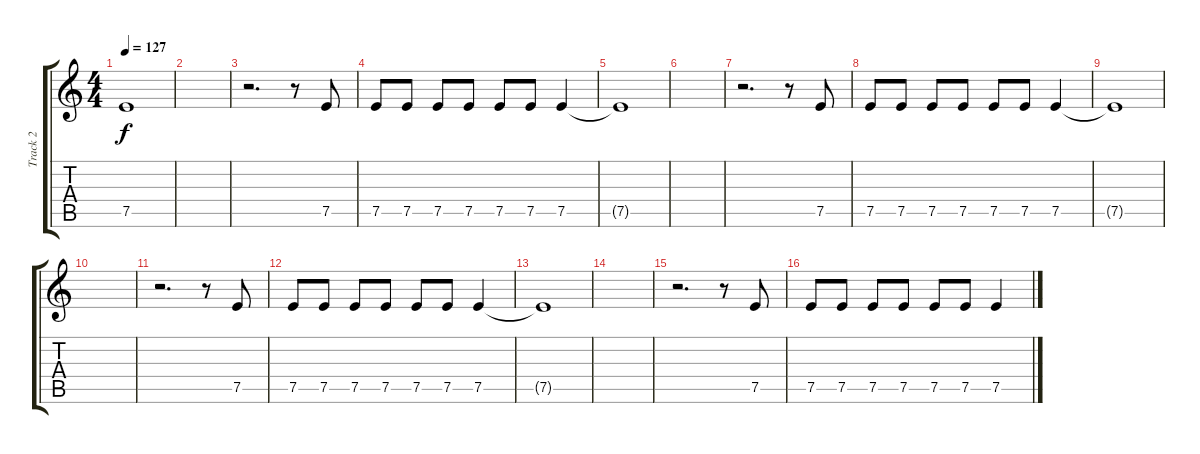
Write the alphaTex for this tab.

\track ("Track 2" "Track 2") {instrument electricguitarclean}
\staff {score tabs}
\tuning (E4 B3 G3 D3 A2 E2) {hide}
\ts (4 4)
\tempo 127
\clef g2
\ks c
7.5{t}.1{dy f} |
|
r.2{d} r.8 7.5.8 |
7.5.8 7.5.8 7.5.8 7.5.8 7.5.8 7.5.8 7.5.4 |
7.5{t}.1 |
|
r.2{d} r.8 7.5.8 |
7.5.8 7.5.8 7.5.8 7.5.8 7.5.8 7.5.8 7.5.4 |
7.5{t}.1 |
|
r.2{d} r.8 7.5.8 |
7.5.8 7.5.8 7.5.8 7.5.8 7.5.8 7.5.8 7.5.4 |
7.5{t}.1 |
|
r.2{d} r.8 7.5.8 |
7.5.8 7.5.8 7.5.8 7.5.8 7.5.8 7.5.8 7.5.4
